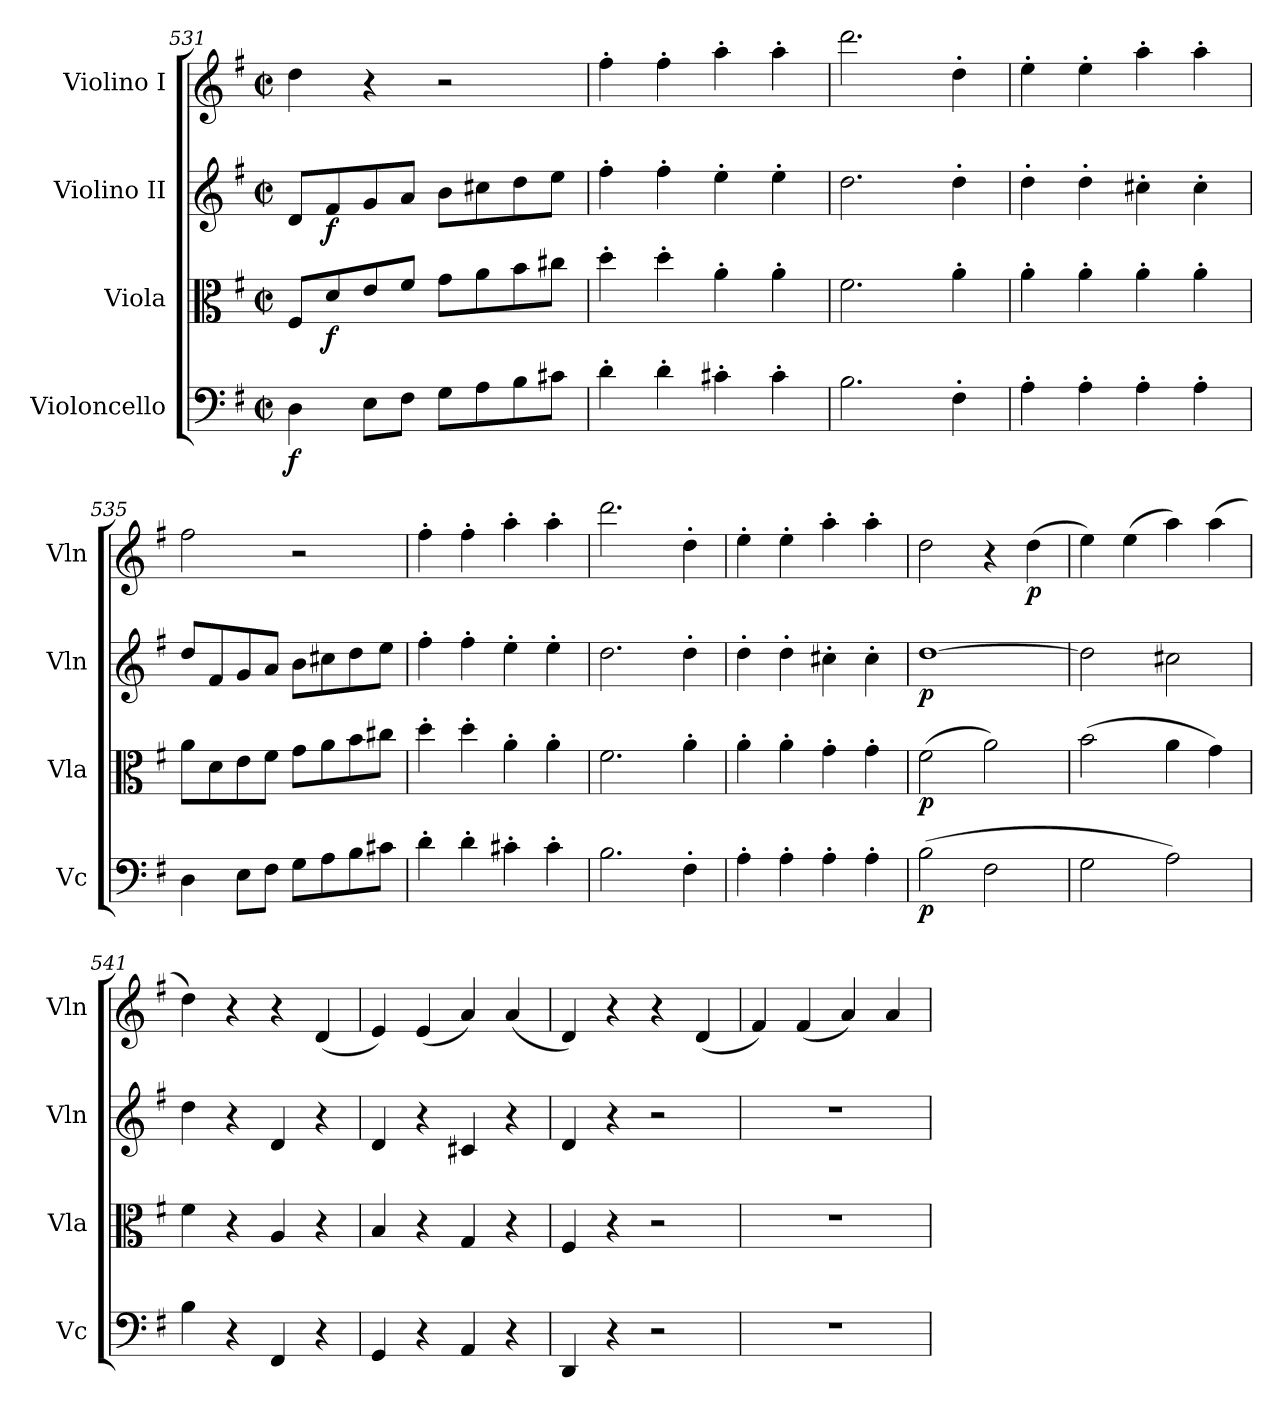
**kern	**dynam	**kern	**dynam	**kern	**dynam	**kern	**dynam
*part4	*part4	*part3	*part3	*part2	*part2	*part1	*part1
*staff4	*staff4	*staff3	*staff3	*staff2	*staff2	*staff1	*staff1
*I"Violoncello	*	*I"Viola	*	*I"Violino II	*	*I"Violino I	*
*I'Vc	*	*I'Vla	*	*I'Vln	*	*I'Vln	*
*clefF4	*	*clefC3	*	*clefG2	*	*clefG2	*
*k[f#]	*	*k[f#]	*	*k[f#]	*	*k[f#]	*
*M2/2	*	*M2/2	*	*M2/2	*	*M2/2	*
*met(c|)	*	*met(c|)	*	*met(c|)	*	*met(c|)	*
=531	=531	=531	=531	=531	=531	=531	=531
4D	f	8F#L	.	8dL	.	4dd	.
.	.	8d	f	8f#	f	.	.
8EL	.	8e	.	8g	.	4r	.
8F#J	.	8f#J	.	8aJ	.	.	.
8GL	.	8gL	.	8bL	.	2r	.
8A	.	8a	.	8cc#X	.	.	.
8B	.	8b	.	8dd	.	.	.
8c#XJ	.	8cc#XJ	.	8eeJ	.	.	.
=532	=532	=532	=532	=532	=532	=532	=532
4d'	.	4dd'	.	4ff#'	.	4ff#'	.
4d'	.	4dd'	.	4ff#'	.	4ff#'	.
4c#X'	.	4a'	.	4ee'	.	4aa'	.
4c#'	.	4a'	.	4ee'	.	4aa'	.
=533	=533	=533	=533	=533	=533	=533	=533
2.B	.	2.f#	.	2.dd	.	2.ddd	.
4F#'	.	4a'	.	4dd'	.	4dd'	.
=534	=534	=534	=534	=534	=534	=534	=534
4A'	.	4a'	.	4dd'	.	4ee'	.
4A'	.	4a'	.	4dd'	.	4ee'	.
4A'	.	4a'	.	4cc#X'	.	4aa'	.
4A'	.	4a'	.	4cc#'	.	4aa'	.
=535	=535	=535	=535	=535	=535	=535	=535
4D	.	8aL	.	8ddL	.	2ff#	.
.	.	8d	.	8f#	.	.	.
8EL	.	8e	.	8g	.	.	.
8F#J	.	8f#J	.	8aJ	.	.	.
8GL	.	8gL	.	8bL	.	2r	.
8A	.	8a	.	8cc#X	.	.	.
8B	.	8b	.	8dd	.	.	.
8c#XJ	.	8cc#XJ	.	8eeJ	.	.	.
=536	=536	=536	=536	=536	=536	=536	=536
4d'	.	4dd'	.	4ff#'	.	4ff#'	.
4d'	.	4dd'	.	4ff#'	.	4ff#'	.
4c#X'	.	4a'	.	4ee'	.	4aa'	.
4c#'	.	4a'	.	4ee'	.	4aa'	.
=537	=537	=537	=537	=537	=537	=537	=537
2.B	.	2.f#	.	2.dd	.	2.ddd	.
4F#'	.	4a'	.	4dd'	.	4dd'	.
=538	=538	=538	=538	=538	=538	=538	=538
4A'	.	4a'	.	4dd'	.	4ee'	.
4A'	.	4a'	.	4dd'	.	4ee'	.
4A'	.	4g'	.	4cc#X'	.	4aa'	.
4A'	.	4g'	.	4cc#'	.	4aa'	.
=539	=539	=539	=539	=539	=539	=539	=539
(2B	p	(2f#	p	[1dd	p	2dd	.
2F#	.	2a)	.	.	.	4r	.
.	.	.	.	.	.	(4dd	p
=540	=540	=540	=540	=540	=540	=540	=540
2G	.	(2b	.	2dd]	.	4ee)	.
.	.	.	.	.	.	(4ee	.
2A)	.	4a	.	2cc#X	.	4aa)	.
.	.	4g)	.	.	.	(4aa	.
=541	=541	=541	=541	=541	=541	=541	=541
4B	.	4f#	.	4dd	.	4dd)	.
4r	.	4r	.	4r	.	4r	.
4FF#	.	4A	.	4d	.	4r	.
4r	.	4r	.	4r	.	(4d	.
=542	=542	=542	=542	=542	=542	=542	=542
4GG	.	4B	.	4d	.	4e)	.
4r	.	4r	.	4r	.	(4e	.
4AA	.	4G	.	4c#X	.	4a)	.
4r	.	4r	.	4r	.	(4a	.
=543	=543	=543	=543	=543	=543	=543	=543
4DD	.	4F#	.	4d	.	4d)	.
4r	.	4r	.	4r	.	4r	.
2r	.	2r	.	2r	.	4r	.
.	.	.	.	.	.	(4d	.
=544	=544	=544	=544	=544	=544	=544	=544
1r	.	1r	.	1r	.	4f#)	.
.	.	.	.	.	.	(4f#	.
.	.	.	.	.	.	4a)	.
.	.	.	.	.	.	4a	.
=	=	=	=	=	=	=	=
*-	*-	*-	*-	*-	*-	*-	*-
